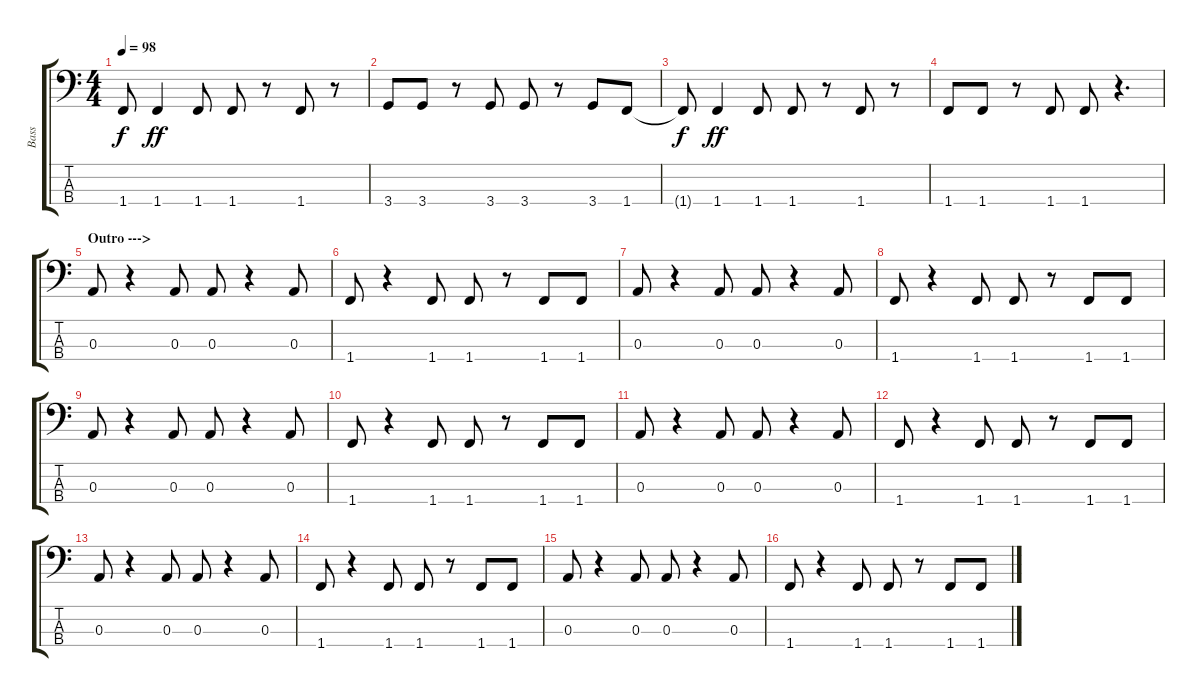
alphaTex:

\track ("Bass" "Bass") {instrument slapbass2}
\staff {score tabs}
\tuning (G2 D2 A1 E1) {hide}
\ts (4 4)
\tempo 98
\clef f4
\ks c
1.4{t}.8{dy f} 1.4.4{dy ff} 1.4.8 1.4.8 r.8 1.4.8 r.8 |
3.4.8 3.4.8 r.8 3.4.8 3.4.8 r.8 3.4.8 1.4.8 |
1.4{t}.8{dy f} 1.4.4{dy ff} 1.4.8 1.4.8 r.8 1.4.8 r.8 |
1.4.8 1.4.8 r.8 1.4.8 1.4.8 r.4{d} |
\section ("" "Outro ---> ")
0.3.8 r.4 0.3.8 0.3.8 r.4 0.3.8 |
1.4.8 r.4 1.4.8 1.4.8 r.8 1.4.8 1.4.8 |
0.3.8 r.4 0.3.8 0.3.8 r.4 0.3.8 |
1.4.8 r.4 1.4.8 1.4.8 r.8 1.4.8 1.4.8 |
0.3.8 r.4 0.3.8 0.3.8 r.4 0.3.8 |
1.4.8 r.4 1.4.8 1.4.8 r.8 1.4.8 1.4.8 |
0.3.8 r.4 0.3.8 0.3.8 r.4 0.3.8 |
1.4.8 r.4 1.4.8 1.4.8 r.8 1.4.8 1.4.8 |
0.3.8 r.4 0.3.8 0.3.8 r.4 0.3.8 |
1.4.8 r.4 1.4.8 1.4.8 r.8 1.4.8 1.4.8 |
0.3.8 r.4 0.3.8 0.3.8 r.4 0.3.8 |
1.4.8 r.4 1.4.8 1.4.8 r.8 1.4.8 1.4.8
